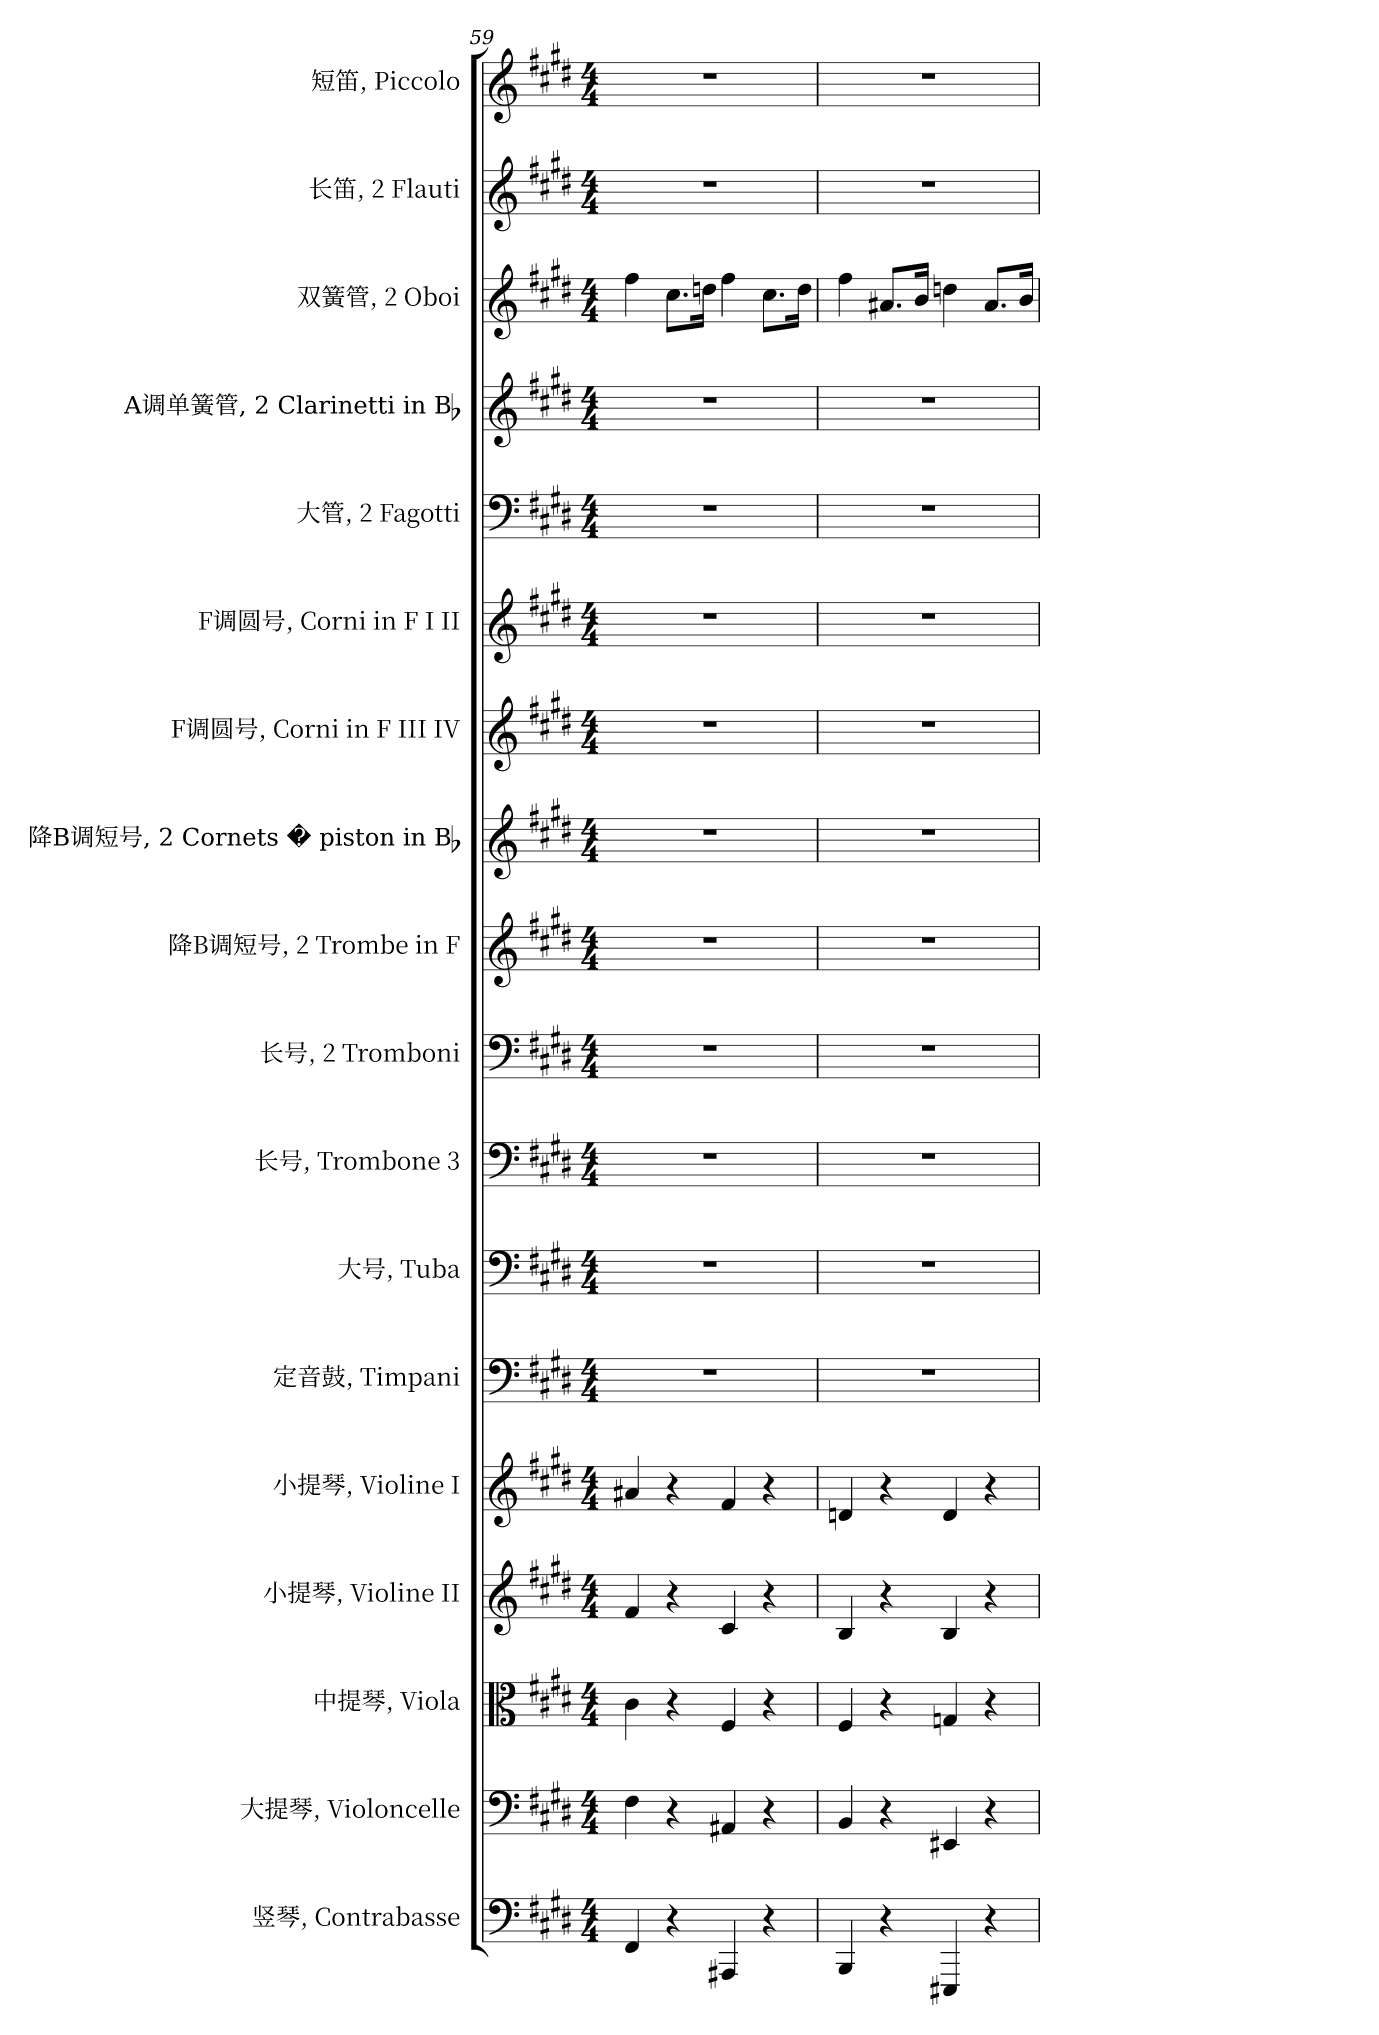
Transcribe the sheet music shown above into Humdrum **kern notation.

**kern	**kern	**kern	**kern	**kern	**kern	**kern	**kern	**kern	**kern	**kern	**kern	**kern	**kern	**kern	**kern	**kern	**kern
*part18	*part17	*part16	*part15	*part14	*part13	*part12	*part11	*part10	*part9	*part8	*part7	*part6	*part5	*part4	*part3	*part2	*part1
*staff18	*staff17	*staff16	*staff15	*staff14	*staff13	*staff12	*staff11	*staff10	*staff9	*staff8	*staff7	*staff6	*staff5	*staff4	*staff3	*staff2	*staff1
*I"竖琴, Contrabasse	*I"大提琴, Violoncelle	*I"中提琴, Viola	*I"小提琴, Violine II	*I"小提琴, Violine I	*I"定音鼓, Timpani	*I"大号, Tuba	*I"长号, Trombone 3	*I"长号, 2 Tromboni	*I"降B调短号, 2 Trombe in F	*I"降B调短号, 2 Cornets � piston in Bb	*I"F调圆号, Corni in F III IV	*I"F调圆号, Corni in F I II	*I"大管, 2 Fagotti	*I"A调单簧管, 2 Clarinetti in Bb	*I"双簧管, 2 Oboi	*I"长笛, 2 Flauti	*I"短笛, Piccolo
*	*I'Vc.	*I'Vla.	*I'Vln.	*I'Vln.	*I'Timp.	*I'Tba.	*I'Tbn.	*I'Tbn.	*	*I'B♭ Cnt.	*	*	*	*I'A Cl.	*I'Ob.	*I'Fl.	*I'Picc.
*clefF4	*clefF4	*clefC3	*clefG2	*clefG2	*clefF4	*clefF4	*clefF4	*clefF4	*clefG2	*clefG2	*clefG2	*clefG2	*clefF4	*clefG2	*clefG2	*clefG2	*clefG2
*	*	*	*	*	*	*	*	*	*ITrd1c2	*ITrd1c2	*ITrd4c7	*ITrd4c7	*	*ITrd2c3	*	*	*ITrd-7c-12
*k[f#c#g#d#]	*k[f#c#g#d#]	*k[f#c#g#d#]	*k[f#c#g#d#]	*k[f#c#g#d#]	*k[f#c#g#d#]	*k[f#c#g#d#]	*k[f#c#g#d#]	*k[f#c#g#d#]	*k[f#c#]	*k[f#c#]	*k[f#c#g#]	*k[f#c#g#]	*k[f#c#g#d#]	*k[f#c#g#d#a#e#b#]	*k[f#c#g#d#]	*k[f#c#g#d#]	*k[f#c#g#d#]
*M4/4	*M4/4	*M4/4	*M4/4	*M4/4	*M4/4	*M4/4	*M4/4	*M4/4	*M4/4	*M4/4	*M4/4	*M4/4	*M4/4	*M4/4	*M4/4	*M4/4	*M4/4
*MM86	*MM86	*MM86	*MM86	*MM86	*MM86	*MM86	*MM86	*MM86	*MM86	*MM86	*MM86	*MM86	*MM86	*MM86	*MM86	*MM86	*MM86
=59	=59	=59	=59	=59	=59	=59	=59	=59	=59	=59	=59	=59	=59	=59	=59	=59	=59
4FF#/	4F#\	4c#\	4f#/	4a#X/	1r	1r	1r	1r	1r	1r	1r	1r	1r	1r	4ff#\	1r	1r
4r	4r	4r	4r	4r	.	.	.	.	.	.	.	.	.	.	8.cc#\L	.	.
.	.	.	.	.	.	.	.	.	.	.	.	.	.	.	16ddn\Jk	.	.
4AAA#X/	4AA#X/	4F#/	4c#/	4f#/	.	.	.	.	.	.	.	.	.	.	4ff#\	.	.
4r	4r	4r	4r	4r	.	.	.	.	.	.	.	.	.	.	8.cc#\L	.	.
.	.	.	.	.	.	.	.	.	.	.	.	.	.	.	16dd\Jk	.	.
!!LO:PB:g=z
=60	=60	=60	=60	=60	=60	=60	=60	=60	=60	=60	=60	=60	=60	=60	=60	=60	=60
*	*	*	*	*	*	*	*	*	*	*	*	*	*	*	*	*	*MM86
4BBB/	4BB/	4F#/	4B/	4dn/	1r	1r	1r	1r	1r	1r	1r	1r	1r	1r	4ff#\	1r	1r
4r	4r	4r	4r	4r	.	.	.	.	.	.	.	.	.	.	8.a#X/L	.	.
.	.	.	.	.	.	.	.	.	.	.	.	.	.	.	16b/Jk	.	.
4EEE#X/	4EE#X/	4Gn/	4B/	4d/	.	.	.	.	.	.	.	.	.	.	4ddn\	.	.
4r	4r	4r	4r	4r	.	.	.	.	.	.	.	.	.	.	8.a#/L	.	.
.	.	.	.	.	.	.	.	.	.	.	.	.	.	.	16b/Jk	.	.
=	=	=	=	=	=	=	=	=	=	=	=	=	=	=	=	=	=
*-	*-	*-	*-	*-	*-	*-	*-	*-	*-	*-	*-	*-	*-	*-	*-	*-	*-
